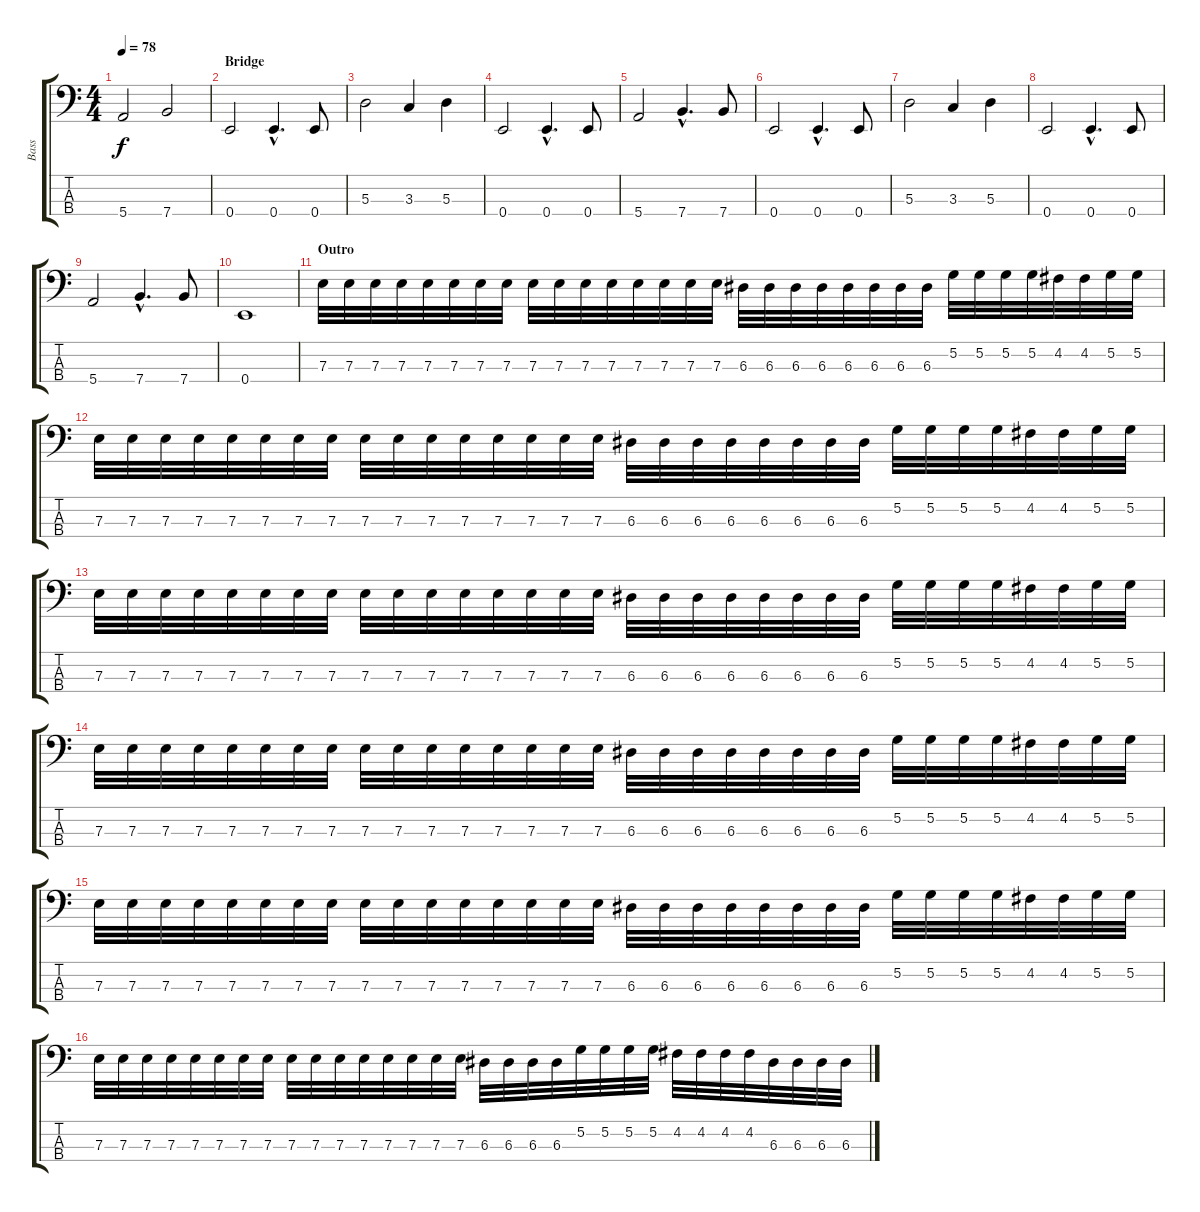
\track ("Bass" "Bass") {instrument electricbassfinger}
\staff {score tabs}
\tuning (G2 D2 A1 E1) {hide}
\ts (4 4)
\tempo 78
\clef f4
\ks c
5.4.2{dy f} 7.4.2 |
\section ("" "Bridge")
0.4.2 0.4{hac}.4{d} 0.4.8 |
5.3.2 3.3.4 5.3.4 |
0.4.2 0.4{hac}.4{d} 0.4.8 |
5.4.2 7.4{hac}.4{d} 7.4.8 |
0.4.2 0.4{hac}.4{d} 0.4.8 |
5.3.2 3.3.4 5.3.4 |
0.4.2 0.4{hac}.4{d} 0.4.8 |
5.4.2 7.4{hac}.4{d} 7.4.8 |
0.4.1 |
\section ("" "Outro")
7.3.32 7.3.32 7.3.32 7.3.32 7.3.32 7.3.32 7.3.32 7.3.32 7.3.32 7.3.32 7.3.32 7.3.32 7.3.32 7.3.32 7.3.32 7.3.32 6.3.32 6.3.32 6.3.32 6.3.32 6.3.32 6.3.32 6.3.32 6.3.32 5.2.32 5.2.32 5.2.32 5.2.32 4.2.32 4.2.32 5.2.32 5.2.32 |
7.3.32 7.3.32 7.3.32 7.3.32 7.3.32 7.3.32 7.3.32 7.3.32 7.3.32 7.3.32 7.3.32 7.3.32 7.3.32 7.3.32 7.3.32 7.3.32 6.3.32 6.3.32 6.3.32 6.3.32 6.3.32 6.3.32 6.3.32 6.3.32 5.2.32 5.2.32 5.2.32 5.2.32 4.2.32 4.2.32 5.2.32 5.2.32 |
7.3.32 7.3.32 7.3.32 7.3.32 7.3.32 7.3.32 7.3.32 7.3.32 7.3.32 7.3.32 7.3.32 7.3.32 7.3.32 7.3.32 7.3.32 7.3.32 6.3.32 6.3.32 6.3.32 6.3.32 6.3.32 6.3.32 6.3.32 6.3.32 5.2.32 5.2.32 5.2.32 5.2.32 4.2.32 4.2.32 5.2.32 5.2.32 |
7.3.32 7.3.32 7.3.32 7.3.32 7.3.32 7.3.32 7.3.32 7.3.32 7.3.32 7.3.32 7.3.32 7.3.32 7.3.32 7.3.32 7.3.32 7.3.32 6.3.32 6.3.32 6.3.32 6.3.32 6.3.32 6.3.32 6.3.32 6.3.32 5.2.32 5.2.32 5.2.32 5.2.32 4.2.32 4.2.32 5.2.32 5.2.32 |
7.3.32 7.3.32 7.3.32 7.3.32 7.3.32 7.3.32 7.3.32 7.3.32 7.3.32 7.3.32 7.3.32 7.3.32 7.3.32 7.3.32 7.3.32 7.3.32 6.3.32 6.3.32 6.3.32 6.3.32 6.3.32 6.3.32 6.3.32 6.3.32 5.2.32 5.2.32 5.2.32 5.2.32 4.2.32 4.2.32 5.2.32 5.2.32 |
7.3.32 7.3.32 7.3.32 7.3.32 7.3.32 7.3.32 7.3.32 7.3.32 7.3.32 7.3.32 7.3.32 7.3.32 7.3.32 7.3.32 7.3.32 7.3.32 6.3.32 6.3.32 6.3.32 6.3.32 5.2.32 5.2.32 5.2.32 5.2.32 4.2.32 4.2.32 4.2.32 4.2.32 6.3.32 6.3.32 6.3.32 6.3.32
